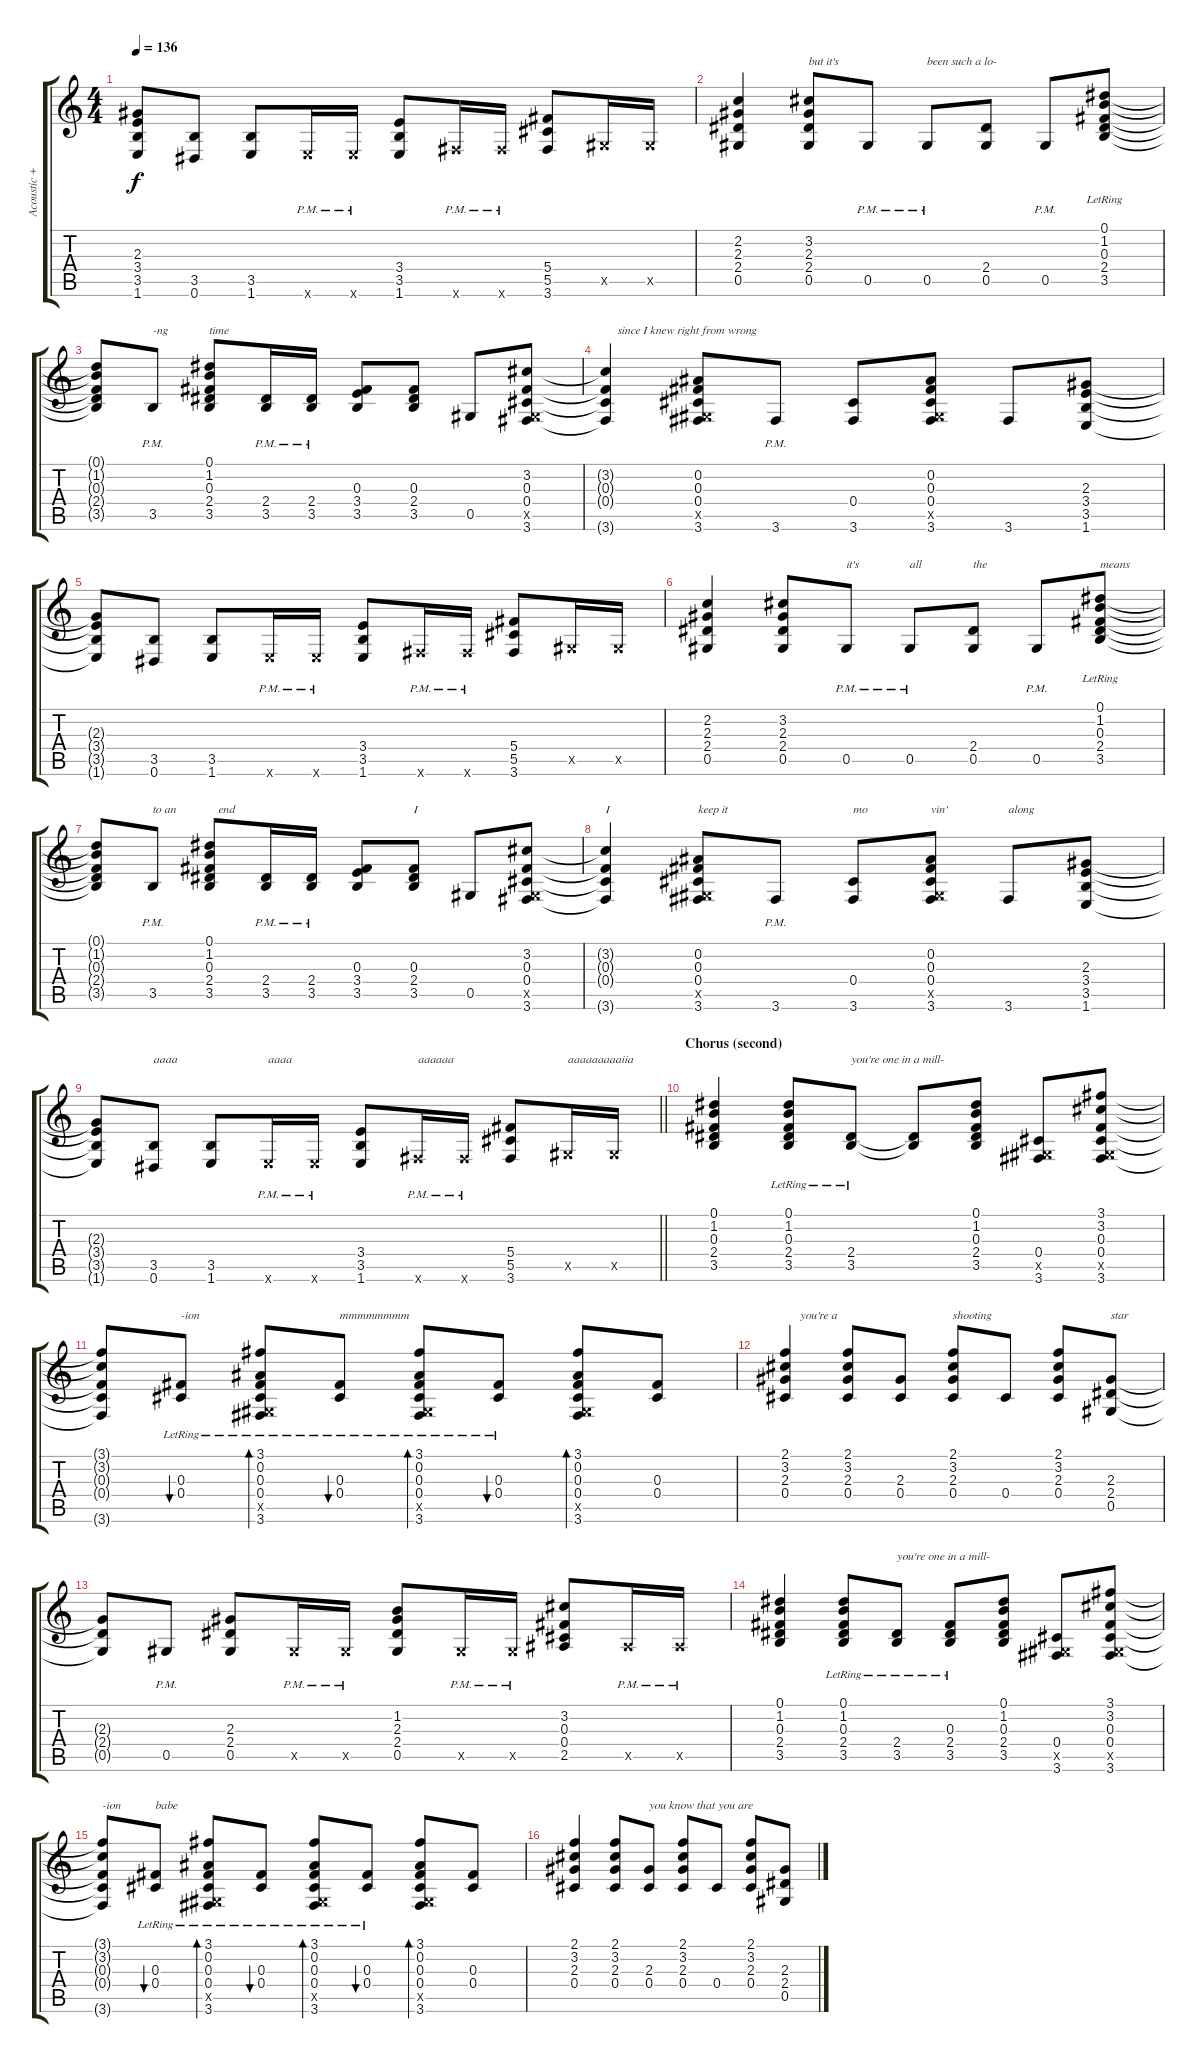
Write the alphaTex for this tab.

\track ("Acoustic + solo" "Acoustic +") {instrument acousticguitarsteel}
\staff {score tabs}
\tuning (Eb4 Bb3 Gb3 Db3 Ab2 Eb2) {hide}
\ts (4 4)
\tempo 136
\clef g2
\ks c
(2.3{t} 3.4{t} 3.5{t} 1.6{t}).8{dy f} (3.5 0.6).8 (3.5 1.6).8 1.6{pm x}.16 1.6{pm x}.16 (3.4 3.5 1.6).8 3.6{pm x}.16 3.6{pm x}.16 (5.4 5.5 3.6).8 0.5{x}.16 0.5{x}.16 |
(2.2 2.3 2.4 0.5).4 (3.2 2.3 2.4 0.5).8{txt "but it's"} 0.5{pm}.8 0.5{pm}.8{txt "been such a lo-"} (2.4 0.5).8 0.5{pm}.8 (0.1 1.2{lr} 0.3{lr} 2.4{lr} 3.5{lr}).8 |
(0.1{t} 1.2{t} 0.3{t} 2.4{t} 3.5{t}).8 3.5{pm}.8{txt "-ng"} (0.1 1.2 0.3 2.4 3.5).8{txt "time"} (2.4{pm} 3.5{pm}).16 (2.4{pm} 3.5{pm}).16 (0.3 3.4 3.5).8 (0.3 2.4 3.5).8 0.5.8 (3.2 0.3 0.4 0.5{x} 3.6).8 |
(3.2{t} 0.3{t} 0.4{t} 3.6{t}).4{txt "    since I knew right from wrong"} (0.2 0.3 0.4 0.5{x} 3.6).8 3.6{pm}.8 (0.4 3.6).8 (0.2 0.3 0.4 0.5{x} 3.6).8 3.6.8 (2.3 3.4 3.5 1.6).8 |
(2.3{t} 3.4{t} 3.5{t} 1.6{t}).8 (3.5 0.6).8 (3.5 1.6).8 1.6{pm x}.16 1.6{pm x}.16 (3.4 3.5 1.6).8 3.6{pm x}.16 3.6{pm x}.16 (5.4 5.5 3.6).8 0.5{x}.16 0.5{x}.16 |
(2.2 2.3 2.4 0.5).4 (3.2 2.3 2.4 0.5).8 0.5{pm}.8{txt "it's"} 0.5{pm}.8{txt "all"} (2.4 0.5).8{txt "the"} 0.5{pm}.8 (0.1 1.2{lr} 0.3{lr} 2.4{lr} 3.5{lr}).8{txt "means"} |
(0.1{t} 1.2{t} 0.3{t} 2.4{t} 3.5{t}).8 3.5{pm}.8{txt "to an"} (0.1 1.2 0.3 2.4 3.5).8{txt "   end"} (2.4{pm} 3.5{pm}).16 (2.4{pm} 3.5{pm}).16 (0.3 3.4 3.5).8 (0.3 2.4 3.5).8{txt "I"} 0.5.8 (3.2 0.3 0.4 0.5{x} 3.6).8 |
(3.2{t} 0.3{t} 0.4{t} 3.6{t}).4{txt "I"} (0.2 0.3 0.4 0.5{x} 3.6).8{txt "keep it"} 3.6{pm}.8 (0.4 3.6).8{txt "mo"} (0.2 0.3 0.4 0.5{x} 3.6).8{txt "vin'"} 3.6.8{txt "along"} (2.3 3.4 3.5 1.6).8 |
\barLineRight lightlight
(2.3{t} 3.4{t} 3.5{t} 1.6{t}).8 (3.5 0.6).8{txt "aaaa"} (3.5 1.6).8 1.6{pm x}.16{txt "aaaa"} 1.6{pm x}.16 (3.4 3.5 1.6).8 3.6{pm x}.16{txt "aaaaaa"} 3.6{pm x}.16 (5.4 5.5 3.6).8 0.5{x}.16{txt "aaaaaaaaaiia"} 0.5{x}.16 |
\section ("" "Chorus (second)")
(0.1 1.2 0.3 2.4 3.5).4 (0.1{lr} 1.2{lr} 0.3{lr} 2.4{lr} 3.5{lr}).8 (2.4{lr} 3.5{lr}).8{txt "you're one in a mill-"} (2.4{t} 3.5{t}).8 (0.1 1.2 0.3 2.4 3.5).8 (0.4 0.5{x} 3.6).8 (3.1 3.2 0.3 0.4 0.5{x} 3.6).8 |
(3.1{t} 3.2{t} 0.3{t} 0.4{t} 3.6{t}).8 (0.3{lr} 0.4{lr}).8{bu 120 txt "-ion"} (3.1 0.2{lr} 0.3{lr} 0.4{lr} 0.5{x} 3.6{lr}).8{bd 30} (0.3{lr} 0.4{lr}).8{bu 120 txt "mmmmmmmm"} (3.1 0.2{lr} 0.3{lr} 0.4{lr} 0.5{x} 3.6{lr}).8{bd 30} (0.3{lr} 0.4{lr}).8{bu 120} (3.1 0.2 0.3 0.4 0.5{x} 3.6).8{bd 30} (0.3 0.4).8 |
(2.1 3.2 2.3 0.4).4{txt "     you're a"} (2.1 3.2 2.3 0.4).8 (2.3 0.4).8 (2.1 3.2 2.3 0.4).8{txt "shooting"} 0.4.8 (2.1 3.2 2.3 0.4).8 (2.3 2.4 0.5).8{txt "star"} |
(2.3{t} 2.4{t} 0.5{t}).8 0.5{pm}.8 (2.3 2.4 0.5).8 0.5{pm x}.16 0.5{pm x}.16 (1.2 2.3 2.4 0.5).8 0.5{pm x}.16 0.5{pm x}.16 (3.2 0.3 0.4 2.5).8 2.5{pm x}.16 2.5{pm x}.16 |
(0.1 1.2 0.3 2.4 3.5).4 (0.1{lr} 1.2{lr} 0.3{lr} 2.4{lr} 3.5{lr}).8 (2.4{lr} 3.5{lr}).8{txt "you're one in a mill-"} (0.3{lr} 2.4{lr} 3.5{lr}).8 (0.1 1.2 0.3 2.4 3.5).8 (0.4 0.5{x} 3.6).8 (3.1 3.2 0.3 0.4 0.5{x} 3.6).8 |
(3.1{t} 3.2{t} 0.3{t} 0.4{t} 3.6{t}).8{txt "-ion"} (0.3{lr} 0.4{lr}).8{bu 120 txt "babe"} (3.1 0.2{lr} 0.3{lr} 0.4{lr} 0.5{x} 3.6{lr}).8{bd 30} (0.3{lr} 0.4{lr}).8{bu 120} (3.1 0.2{lr} 0.3{lr} 0.4{lr} 0.5{x} 3.6{lr}).8{bd 30} (0.3{lr} 0.4{lr}).8{bu 120} (3.1 0.2 0.3 0.4 0.5{x} 3.6).8{bd 30} (0.3 0.4).8 |
(2.1 3.2 2.3 0.4).4 (2.1 3.2 2.3 0.4).8 (2.3 0.4).8{txt "you know that you are"} (2.1 3.2 2.3 0.4).8 0.4.8 (2.1 3.2 2.3 0.4).8 (2.3 2.4 0.5).8
